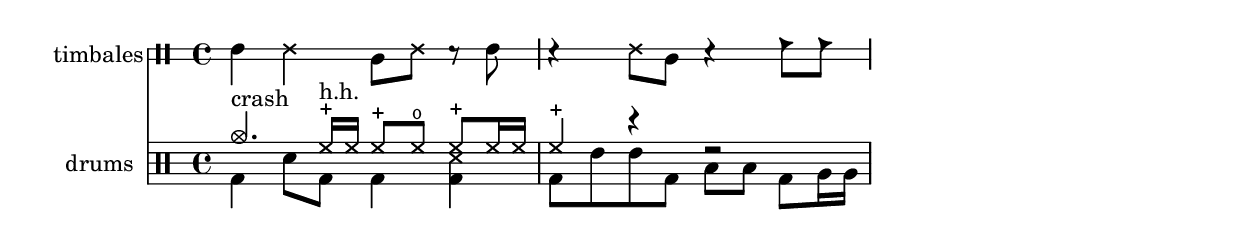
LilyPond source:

%% Do not edit this file; it is automatically
%% generated from LSR http://lsr.dsi.unimi.it
%% This file is in the public domain.
\version "2.12.2"

\header {
  lsrtags = "rhythms, percussion"

%% Translation of GIT committish: a874fda3641c9e02f61be5c41b215b8304b8ed00
  texidoces = "
Mediante la utilización de las potentes herramientas preconfiguradas
como la función @code{\\drummode} y el contexto @code{DrumStaff}, la
introducción de partes para percusión es muy fácil: las percusiones se
sitúan en sus propias posiciones de pentagrama (con una clave
especial) y tienen las cabezas correspondientes al instrumento.  Es
posible añadir un símbolo adicional a la percusión o reducir el número
de líneas.

"
  doctitlees = "Escritura de partes de percusión"


%% Translation of GIT committish: 9a65042d49324f2e3dff18c4b0858def81232eea
  texidocfr = "
Grâce à la puissance des outils préconfigurés tels que la fonction
@code{\\drummode} et le contexte @code{DrumStaff}, la saisie de
parties pour percussions est extrêmement simplifiée : chaque composant
d'une batterie trouve sa place sur une portée dédiée (avec une clef
spécifique) et les têtes de note sont spécifiques à chaque élément.
Il est également possible d'affecter un symbole particulier à chaque
élément, tout comme de restreindre le nombre de lignes de la portée.

"

  doctitlefr = "Ajout de parties de batterie"


  texidoc = "
Using the powerful pre-configured tools such as the @code{\\drummode}
function and the @code{DrumStaff} context, inputting drum parts is
quite easy: drums are placed at their own staff positions (with a
special clef symbol) and have note heads according to the drum.
Attaching an extra symbol to the drum or restricting the number of
lines is possible.

"
  doctitle = "Adding drum parts"
} % begin verbatim

drh = \drummode { cymc4.^"crash" hhc16^"h.h." hh hhc8 hho hhc8 hh16 hh hhc4 r4 r2 }
drl = \drummode { bd4 sn8 bd bd4 << bd ss >>  bd8 tommh tommh bd toml toml bd tomfh16 tomfh }
timb = \drummode { timh4 ssh timl8 ssh r timh r4 ssh8 timl r4 cb8 cb }

\score {
  <<
    \new DrumStaff \with {
      drumStyleTable = #timbales-style
      \override StaffSymbol #'line-count = #2
      \override BarLine #'bar-size = #2
    } <<
      \set Staff.instrumentName = #"timbales"
      \timb
    >>
    \new DrumStaff <<
      \set Staff.instrumentName = #"drums"
      \new DrumVoice { \stemUp \drh }
      \new DrumVoice { \stemDown \drl }
    >>
  >>
  \layout { }
  \midi {
    \context {
      \Score
      tempoWholesPerMinute = #(ly:make-moment 120 4)
    }
  }
}

